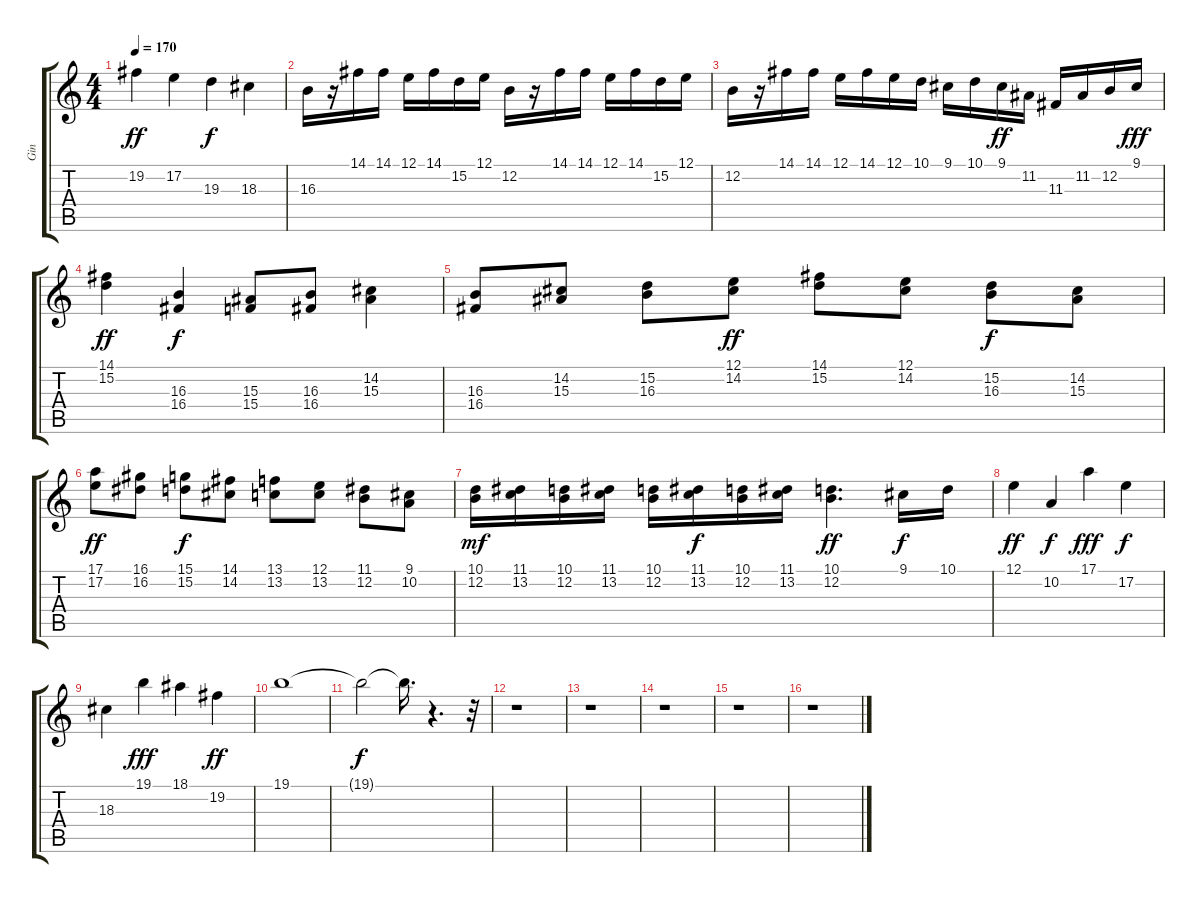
\track ("Gin" "Gin") {instrument stringensemble1}
\staff {score tabs}
\tuning (E4 B3 G3 D3 A2 E2) {hide}
\ts (4 4)
\tempo 170
\clef g2
\ks c
19.2.4{dy ff} 17.2.4 19.3.4{dy f} 18.3.4 |
16.3.16 r.16 14.1.16 14.1.16 12.1.16 14.1.16 15.2.16 12.1.16 12.2.16 r.16 14.1.16 14.1.16 12.1.16 14.1.16 15.2.16 12.1.16 |
12.2.16 r.16 14.1.16 14.1.16 12.1.16 14.1.16 12.1.16 10.1.16 9.1.16 10.1.16 9.1.16{dy ff} 11.2.16 11.3.16 11.2.16 12.2.16 9.1.16{dy fff} |
(14.1 15.2).4{dy ff} (16.3 16.4).4{dy f} (15.3 15.4).8 (16.3 16.4).8 (14.2 15.3).4 |
(16.3 16.4).8 (14.2 15.3).8 (15.2 16.3).8 (12.1 14.2).8{dy ff} (14.1 15.2).8 (12.1 14.2).8 (15.2 16.3).8{dy f} (14.2 15.3).8 |
(17.1 17.2).8{dy ff} (16.1 16.2).8 (15.1 15.2).8{dy f} (14.1 14.2).8 (13.1 13.2).8 (12.1 13.2).8 (11.1 12.2).8 (9.1 10.2).8 |
(10.1 12.2).16{dy mf} (11.1 13.2).16 (10.1 12.2).16 (11.1 13.2).16 (10.1 12.2).16 (11.1 13.2).16{dy f} (10.1 12.2).16 (11.1 13.2).16 (10.1 12.2).4{d dy ff} 9.1.16{dy f} 10.1.16 |
12.1.4{dy ff} 10.2.4{dy f} 17.1.4{dy fff} 17.2.4{dy f} |
18.3.4 19.1.4{dy fff} 18.1.4 19.2.4{dy ff} |
19.1.1 |
19.1{t}.2{dy f} 19.1{t}.16{d} r.4{d} r.32 |
r.1 |
r.1 |
r.1 |
r.1 |
r.1
